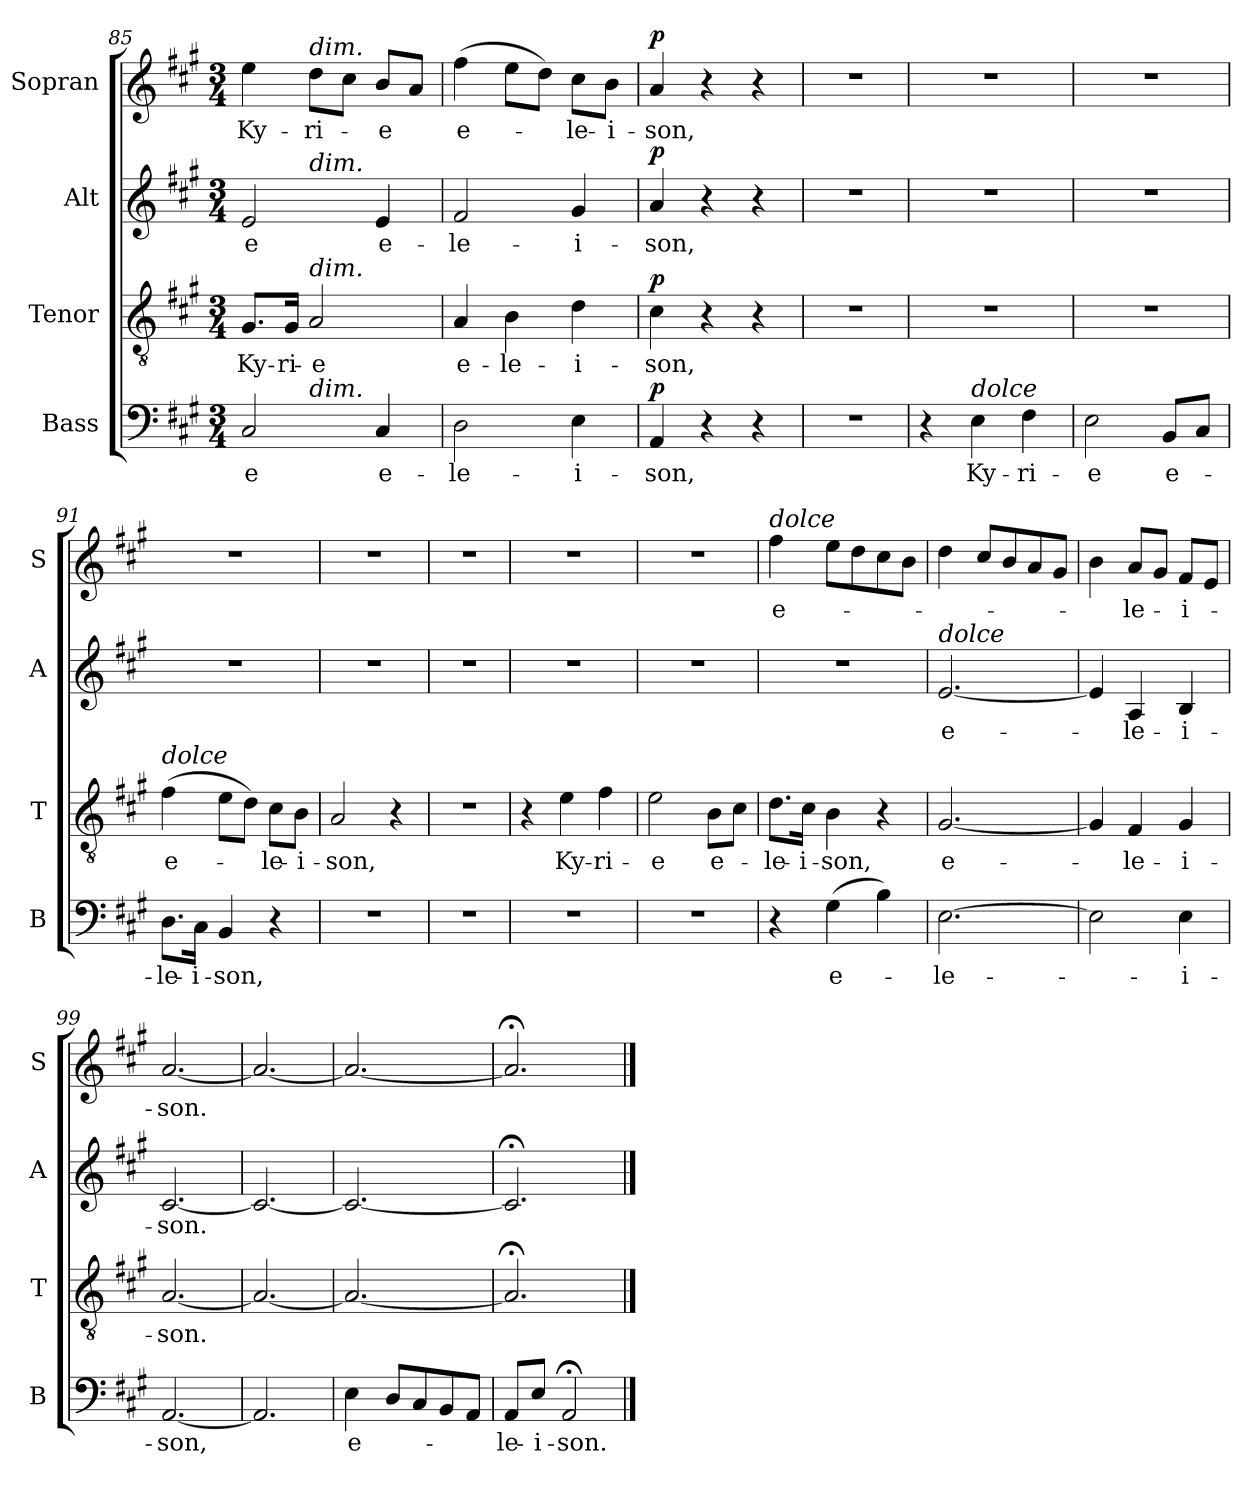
**kern	**text	**dynam	**kern	**text	**dynam	**kern	**text	**dynam	**kern	**text	**dynam
*part4	*part4	*part4	*part3	*part3	*part3	*part2	*part2	*part2	*part1	*part1	*part1
*staff4	*staff4	*staff4	*staff3	*staff3	*staff3	*staff2	*staff2	*staff2	*staff1	*staff1	*staff1
*I"Bass	*	*	*I"Tenor	*	*	*I"Alt	*	*	*I"Sopran	*	*
*I'B	*	*	*I'T	*	*	*I'A	*	*	*I'S	*	*
*clefF4	*	*	*clefGv2	*	*	*clefG2	*	*	*clefG2	*	*
*k[f#c#g#]	*	*	*k[f#c#g#]	*	*	*k[f#c#g#]	*	*	*k[f#c#g#]	*	*
*A:	*	*	*A:	*	*	*A:	*	*	*A:	*	*
*M3/4	*	*	*M3/4	*	*	*M3/4	*	*	*M3/4	*	*
=85	=85	=85	=85	=85	=85	=85	=85	=85	=85	=85	=85
!	!LO:LY:b	!	!	!LO:LY:b	!	!	!LO:LY:b	!	!	!LO:LY:b	!
*^	*	*	*	*	*	*^	*	*	*	*	*
2C#/	4ryy	-e	.	8.G#/L	Ky-	.	2e/	4ryy	-e	.	4ee\	Ky-	.
!	!	!	!	!	!LO:LY:b	!	!	!	!	!	!	!	!
.	.	.	.	16G#/Jk	-ri-	.	.	.	.	.	.	.	.
!	!	!	!	!	!	!	!	!	!	!	!LO:TX:a:i:t=dim.	!	!
!	!	!	!	!	!	!	!	!LO:TX:a:i:t=dim.	!	!	!	!	!
!	!	!	!	!LO:TX:a:i:t=dim.	!	!	!	!	!	!	!	!	!
!	!LO:TX:a:i:t=dim.	!	!	!	!	!	!	!	!	!	!	!	!
!	!	!	!	!	!LO:LY:b	!	!	!	!	!	!	!LO:LY:b	!
.	2ryy	.	.	2A/	-e	.	.	2ryy	.	.	8dd\L	-ri-	.
.	.	.	.	.	.	.	.	.	.	.	8cc#\J	.	.
!	!	!LO:LY:b	!	!	!	!	!	!	!LO:LY:b	!	!	!LO:LY:b	!
4C#/	.	e-	.	.	.	.	4e/	.	e-	.	8b/L	-e	.
.	.	.	.	.	.	.	.	.	.	.	8a/J	.	.
=86	=86	=86	=86	=86	=86	=86	=86	=86	=86	=86	=86	=86	=86
!	!	!LO:LY:b	!	!	!LO:LY:b	!	!	!	!LO:LY:b	!	!	!LO:LY:b	!
*v	*v	*	*	*	*	*	*v	*v	*	*	*	*	*
2D\	-le-	.	4A/	e-	.	2f#/	-le-	.	(>4ff#\	e-	.
!	!	!	!	!LO:LY:b	!	!	!	!	!	!	!
.	.	.	4B\	-le-	.	.	.	.	8ee\L	.	.
.	.	.	.	.	.	.	.	.	8dd\J)	.	.
!	!LO:LY:b	!	!	!LO:LY:b	!	!	!LO:LY:b	!	!	!LO:LY:b	!
4E\	-i-	.	4d\	-i-	.	4g#/	-i-	.	8cc#\L	-le-	.
!	!	!	!	!	!	!	!	!	!	!LO:LY:b	!
.	.	.	.	.	.	.	.	.	8b\J	-i-	.
!!LO:PB:g=z
=87	=87	=87	=87	=87	=87	=87	=87	=87	=87	=87	=87
!	!LO:LY:b	!LO:DY:a	!	!LO:LY:b	!LO:DY:a	!	!LO:LY:b	!LO:DY:a	!	!LO:LY:b	!LO:DY:a
4AA/	-son,	p	4c#\	-son,	p	4a/	-son,	p	4a/	-son,	p
4r	.	.	4r	.	.	4r	.	.	4r	.	.
4r	.	.	4r	.	.	4r	.	.	4r	.	.
=88	=88	=88	=88	=88	=88	=88	=88	=88	=88	=88	=88
2.r	.	.	2.r	.	.	2.r	.	.	2.r	.	.
=89	=89	=89	=89	=89	=89	=89	=89	=89	=89	=89	=89
4r	.	.	2.r	.	.	2.r	.	.	2.r	.	.
!LO:TX:a:i:t=dolce	!	!	!	!	!	!	!	!	!	!	!
!	!LO:LY:b	!	!	!	!	!	!	!	!	!	!
4E\	Ky-	.	.	.	.	.	.	.	.	.	.
!	!LO:LY:b	!	!	!	!	!	!	!	!	!	!
4F#\	-ri-	.	.	.	.	.	.	.	.	.	.
=90	=90	=90	=90	=90	=90	=90	=90	=90	=90	=90	=90
!	!LO:LY:b	!	!	!	!	!	!	!	!	!	!
2E\	-e	.	2.r	.	.	2.r	.	.	2.r	.	.
!	!LO:LY:b	!	!	!	!	!	!	!	!	!	!
8BB/L	e-	.	.	.	.	.	.	.	.	.	.
8C#/J	.	.	.	.	.	.	.	.	.	.	.
=91	=91	=91	=91	=91	=91	=91	=91	=91	=91	=91	=91
!	!	!	!LO:TX:a:i:t=dolce	!	!	!	!	!	!	!	!
!	!LO:LY:b	!	!	!LO:LY:b	!	!	!	!	!	!	!
8.D\L	-le-	.	(>4f#\	e-	.	2.r	.	.	2.r	.	.
!	!LO:LY:b	!	!	!	!	!	!	!	!	!	!
16C#\Jk	-i-	.	.	.	.	.	.	.	.	.	.
!	!LO:LY:b	!	!	!	!	!	!	!	!	!	!
4BB/	-son,	.	8e\L	.	.	.	.	.	.	.	.
.	.	.	8d\J)	.	.	.	.	.	.	.	.
!	!	!	!	!LO:LY:b	!	!	!	!	!	!	!
4r	.	.	8c#\L	-le-	.	.	.	.	.	.	.
!	!	!	!	!LO:LY:b	!	!	!	!	!	!	!
.	.	.	8B\J	-i-	.	.	.	.	.	.	.
=92	=92	=92	=92	=92	=92	=92	=92	=92	=92	=92	=92
!	!	!	!	!LO:LY:b	!	!	!	!	!	!	!
2.r	.	.	2A/	-son,	.	2.r	.	.	2.r	.	.
.	.	.	4r	.	.	.	.	.	.	.	.
=93	=93	=93	=93	=93	=93	=93	=93	=93	=93	=93	=93
2.r	.	.	2.r	.	.	2.r	.	.	2.r	.	.
!!LO:LB:g=z
=94	=94	=94	=94	=94	=94	=94	=94	=94	=94	=94	=94
2.r	.	.	4r	.	.	2.r	.	.	2.r	.	.
!	!	!	!	!LO:LY:b	!	!	!	!	!	!	!
.	.	.	4e\	Ky-	.	.	.	.	.	.	.
!	!	!	!	!LO:LY:b	!	!	!	!	!	!	!
.	.	.	4f#\	-ri-	.	.	.	.	.	.	.
=95	=95	=95	=95	=95	=95	=95	=95	=95	=95	=95	=95
!	!	!	!	!LO:LY:b	!	!	!	!	!	!	!
2.r	.	.	2e\	-e	.	2.r	.	.	2.r	.	.
!	!	!	!	!LO:LY:b	!	!	!	!	!	!	!
.	.	.	8B\L	e-	.	.	.	.	.	.	.
.	.	.	8c#\J	.	.	.	.	.	.	.	.
=96	=96	=96	=96	=96	=96	=96	=96	=96	=96	=96	=96
!	!	!	!	!	!	!	!	!	!LO:TX:a:i:t=dolce	!	!
!	!	!	!	!LO:LY:b	!	!	!	!	!	!LO:LY:b	!
4r	.	.	8.d\L	-le-	.	2.r	.	.	4ff#\	e-	.
!	!	!	!	!LO:LY:b	!	!	!	!	!	!	!
.	.	.	16c#\Jk	-i-	.	.	.	.	.	.	.
!	!LO:LY:b	!	!	!LO:LY:b	!	!	!	!	!	!	!
(>4G#\	e-	.	4B\	-son,	.	.	.	.	8ee\L	.	.
.	.	.	.	.	.	.	.	.	8dd\	.	.
4B\)	.	.	4r	.	.	.	.	.	8cc#\	.	.
.	.	.	.	.	.	.	.	.	8b\J	.	.
=97	=97	=97	=97	=97	=97	=97	=97	=97	=97	=97	=97
!	!	!	!	!	!	!LO:TX:a:i:t=dolce	!	!	!	!	!
!	!LO:LY:b	!	!	!LO:LY:b	!	!	!LO:LY:b	!	!	!	!
[2.E\	-le-	.	[2.G#/	e-	.	[2.e/	e-	.	4dd\	.	.
.	.	.	.	.	.	.	.	.	8cc#/L	.	.
.	.	.	.	.	.	.	.	.	8b/	.	.
.	.	.	.	.	.	.	.	.	8a/	.	.
.	.	.	.	.	.	.	.	.	8g#/J	.	.
=98	=98	=98	=98	=98	=98	=98	=98	=98	=98	=98	=98
2E\]	.	.	4G#/]	.	.	4e/]	.	.	4b\	.	.
!	!	!	!	!LO:LY:b	!	!	!LO:LY:b	!	!	!LO:LY:b	!
.	.	.	4F#/	-le-	.	4A/	-le-	.	8a/L	-le-	.
.	.	.	.	.	.	.	.	.	8g#/J	.	.
!	!LO:LY:b	!	!	!LO:LY:b	!	!	!LO:LY:b	!	!	!LO:LY:b	!
4E\	-i-	.	4G#/	-i-	.	4B/	-i-	.	8f#/L	-i-	.
.	.	.	.	.	.	.	.	.	8e/J	.	.
=99	=99	=99	=99	=99	=99	=99	=99	=99	=99	=99	=99
!	!LO:LY:b	!	!	!LO:LY:b	!	!	!LO:LY:b	!	!	!LO:LY:b	!
[2.AA/	-son,	.	[2.A/	-son.	.	[2.c#/	-son.	.	[2.a/	-son.	.
=100	=100	=100	=100	=100	=100	=100	=100	=100	=100	=100	=100
2.AA/]	.	.	2.A/_	.	.	2.c#/_	.	.	2.a/_	.	.
!!LO:PB:g=z
=101	=101	=101	=101	=101	=101	=101	=101	=101	=101	=101	=101
!	!LO:LY:b	!	!	!	!	!	!	!	!	!	!
4E\	e-	.	2.A/_	.	.	2.c#/_	.	.	2.a/_	.	.
8D/L	.	.	.	.	.	.	.	.	.	.	.
8C#/	.	.	.	.	.	.	.	.	.	.	.
8BB/	.	.	.	.	.	.	.	.	.	.	.
8AA/J	.	.	.	.	.	.	.	.	.	.	.
=102	=102	=102	=102	=102	=102	=102	=102	=102	=102	=102	=102
!	!LO:LY:b	!	!	!	!	!	!	!	!	!	!
8AA/L	-le-	.	2.A;</]	.	.	2.c#;</]	.	.	2.a;</]	.	.
!	!LO:LY:b	!	!	!	!	!	!	!	!	!	!
8E/J	-i-	.	.	.	.	.	.	.	.	.	.
!	!LO:LY:b	!	!	!	!	!	!	!	!	!	!
2AA;</	-son.	.	.	.	.	.	.	.	.	.	.
==	==	==	==	==	==	==	==	==	==	==	==
*-	*-	*-	*-	*-	*-	*-	*-	*-	*-	*-	*-
